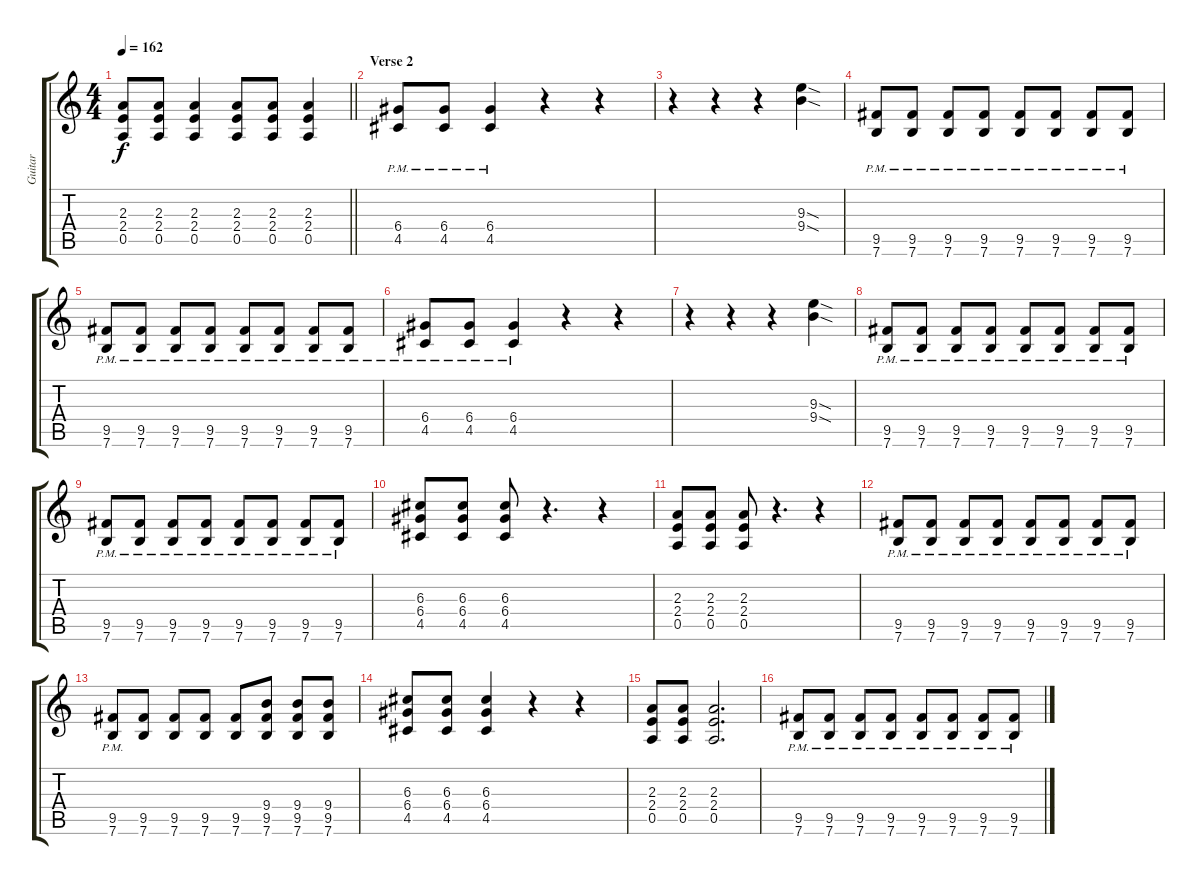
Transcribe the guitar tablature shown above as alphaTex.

\track ("Guitar" "Guitar") {instrument distortionguitar}
\staff {score tabs}
\tuning (E4 B3 G3 D3 A2 E2) {hide}
\ts (4 4)
\tempo 162
\clef g2
\barLineRight lightlight
\ks c
(2.3{t} 2.4{t} 0.5{t}).8{dy f} (2.3 2.4 0.5).8 (2.3 2.4 0.5).4 (2.3 2.4 0.5).8 (2.3 2.4 0.5).8 (2.3 2.4 0.5).4 |
\section ("" "Verse 2")
(6.4{pm} 4.5{pm}).8 (6.4{pm} 4.5{pm}).8 (6.4{pm} 4.5{pm}).4 r.4 r.4 |
r.4 r.4 r.4 (9.3{sod} 9.4{sod}).4 |
(9.5{pm} 7.6{pm}).8 (9.5{pm} 7.6{pm}).8 (9.5{pm} 7.6{pm}).8 (9.5{pm} 7.6{pm}).8 (9.5{pm} 7.6{pm}).8 (9.5{pm} 7.6{pm}).8 (9.5{pm} 7.6{pm}).8 (9.5{pm} 7.6{pm}).8 |
(9.5{pm} 7.6{pm}).8 (9.5{pm} 7.6{pm}).8 (9.5{pm} 7.6{pm}).8 (9.5{pm} 7.6{pm}).8 (9.5{pm} 7.6{pm}).8 (9.5{pm} 7.6{pm}).8 (9.5{pm} 7.6{pm}).8 (9.5{pm} 7.6{pm}).8 |
(6.4{pm} 4.5{pm}).8 (6.4{pm} 4.5{pm}).8 (6.4{pm} 4.5{pm}).4 r.4 r.4 |
r.4 r.4 r.4 (9.3{sod} 9.4{sod}).4 |
(9.5{pm} 7.6{pm}).8 (9.5{pm} 7.6{pm}).8 (9.5{pm} 7.6{pm}).8 (9.5{pm} 7.6{pm}).8 (9.5{pm} 7.6{pm}).8 (9.5{pm} 7.6{pm}).8 (9.5{pm} 7.6{pm}).8 (9.5{pm} 7.6{pm}).8 |
(9.5{pm} 7.6{pm}).8 (9.5{pm} 7.6{pm}).8 (9.5{pm} 7.6{pm}).8 (9.5{pm} 7.6{pm}).8 (9.5{pm} 7.6{pm}).8 (9.5{pm} 7.6{pm}).8 (9.5{pm} 7.6{pm}).8 (9.5{pm} 7.6{pm}).8 |
(6.3 6.4 4.5).8 (6.3 6.4 4.5).8 (6.3 6.4 4.5).8 r.4{d} r.4 |
(2.3 2.4 0.5).8 (2.3 2.4 0.5).8 (2.3 2.4 0.5).8 r.4{d} r.4 |
(9.5{pm} 7.6{pm}).8 (9.5{pm} 7.6{pm}).8 (9.5{pm} 7.6{pm}).8 (9.5{pm} 7.6{pm}).8 (9.5{pm} 7.6{pm}).8 (9.5{pm} 7.6{pm}).8 (9.5{pm} 7.6{pm}).8 (9.5{pm} 7.6{pm}).8 |
(9.5{pm} 7.6{pm}).8 (9.5 7.6).8 (9.5 7.6).8 (9.5 7.6).8 (9.5 7.6).8 (9.4 9.5 7.6).8 (9.4 9.5 7.6).8 (9.4 9.5 7.6).8 |
(6.3 6.4 4.5).8 (6.3 6.4 4.5).8 (6.3 6.4 4.5).4 r.4 r.4 |
(2.3 2.4 0.5).8 (2.3 2.4 0.5).8 (2.3 2.4 0.5).2{d} |
(9.5{pm} 7.6{pm}).8 (9.5{pm} 7.6{pm}).8 (9.5{pm} 7.6{pm}).8 (9.5{pm} 7.6{pm}).8 (9.5{pm} 7.6{pm}).8 (9.5{pm} 7.6{pm}).8 (9.5{pm} 7.6{pm}).8 (9.5{pm} 7.6{pm}).8
